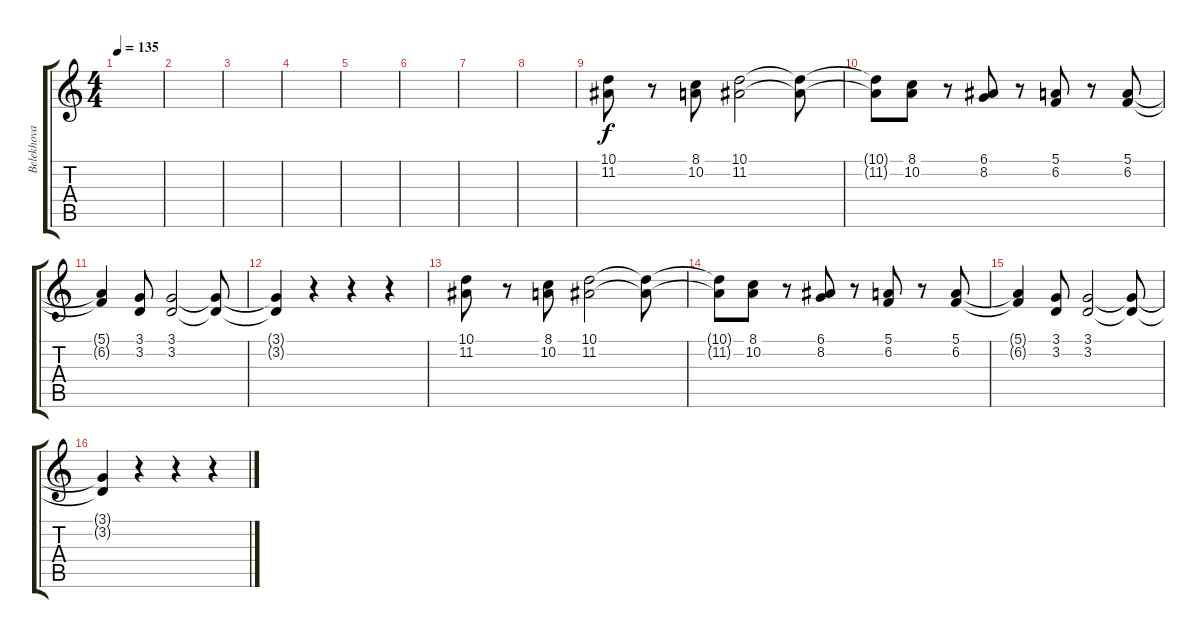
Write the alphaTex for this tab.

\track ("Belekhova (keyboards)" "Belekhova ") {instrument musicbox}
\staff {score tabs}
\tuning (E4 B3 G3 D3 A2 E2) {hide}
\ts (4 4)
\tempo 135
\clef g2
\ks c
|
|
|
|
|
|
|
|
(10.1 11.2).8 r.8 (8.1 10.2).8 (10.1 11.2).2 (10.1{t} 11.2{t}).8 |
(10.1{t} 11.2{t}).8 (8.1 10.2).8 r.8 (6.1 8.2).8 r.8 (5.1 6.2).8 r.8 (5.1 6.2).8 |
(5.1{t} 6.2{t}).4 (3.1 3.2).8 (3.1 3.2).2 (3.1{t} 3.2{t}).8 |
(3.1{t} 3.2{t}).4 r.4 r.4 r.4 |
(10.1 11.2).8 r.8 (8.1 10.2).8 (10.1 11.2).2 (10.1{t} 11.2{t}).8 |
(10.1{t} 11.2{t}).8 (8.1 10.2).8 r.8 (6.1 8.2).8 r.8 (5.1 6.2).8 r.8 (5.1 6.2).8 |
(5.1{t} 6.2{t}).4 (3.1 3.2).8 (3.1 3.2).2 (3.1{t} 3.2{t}).8 |
(3.1{t} 3.2{t}).4 r.4 r.4 r.4
